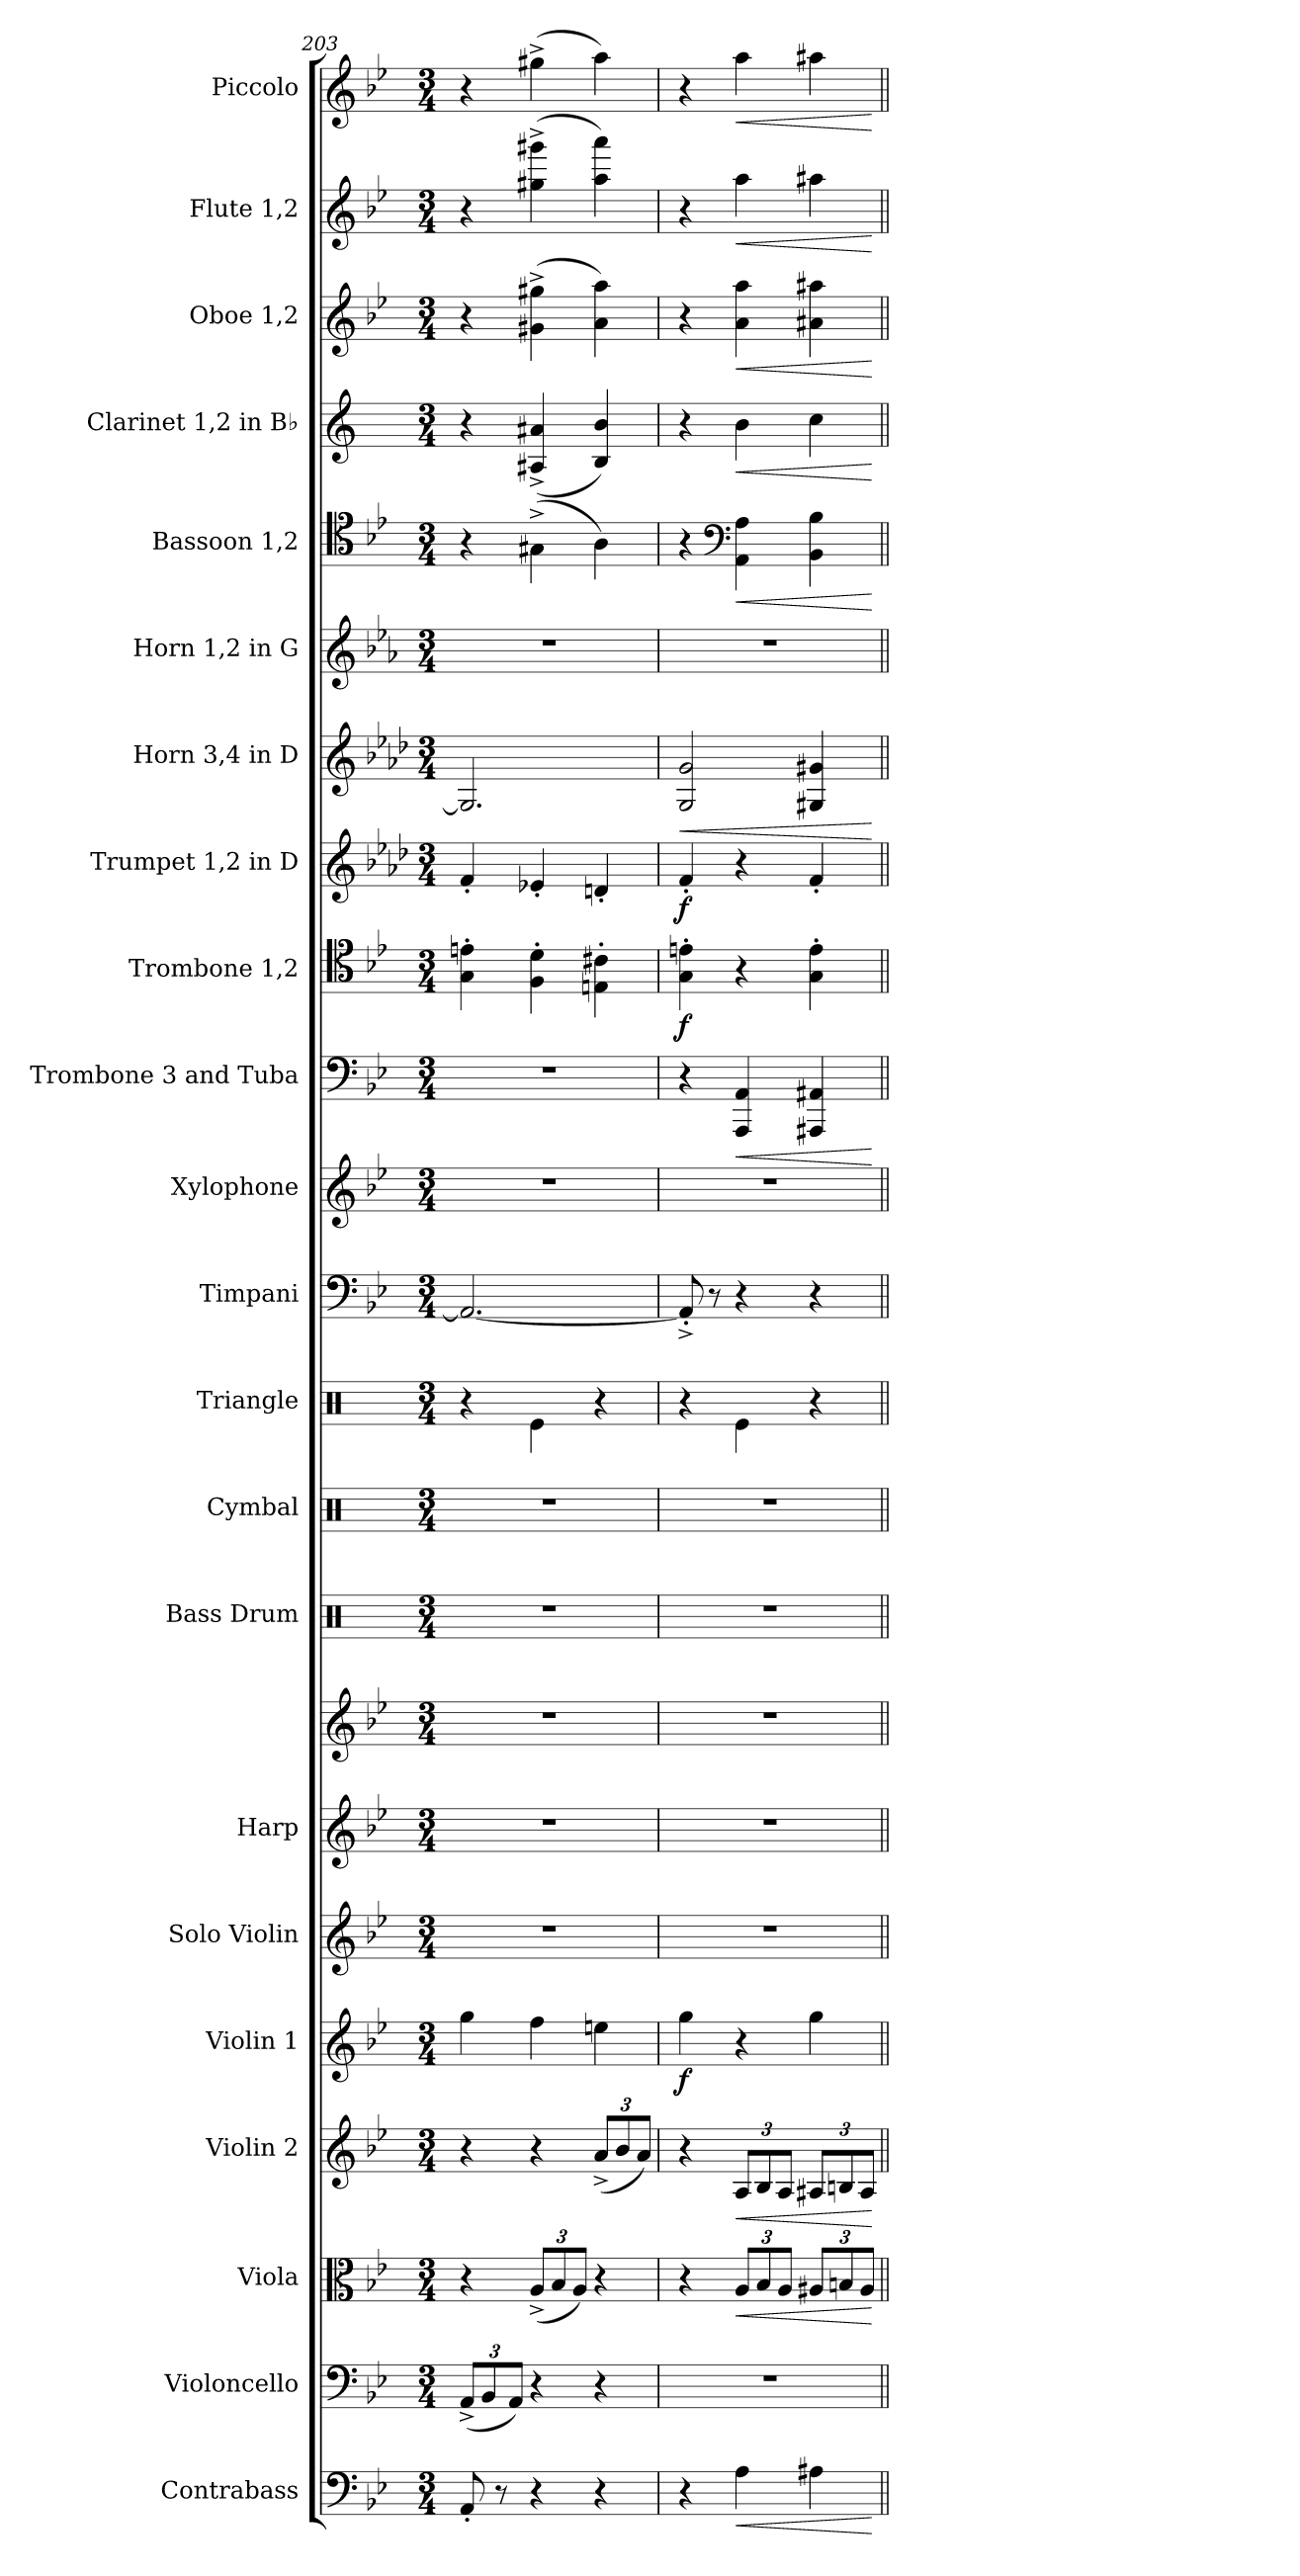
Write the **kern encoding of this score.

**kern	**dynam	**kern	**kern	**dynam	**kern	**dynam	**kern	**dynam	**kern	**kern	**kern	**kern	**kern	**kern	**kern	**kern	**kern	**dynam	**kern	**dynam	**kern	**dynam	**kern	**dynam	**kern	**kern	**dynam	**kern	**dynam	**kern	**dynam	**kern	**dynam	**kern	**dynam
*part22	*part22	*part21	*part20	*part20	*part19	*part19	*part18	*part18	*part17	*part16	*part16	*part15	*part14	*part13	*part12	*part11	*part10	*part10	*part9	*part9	*part8	*part8	*part7	*part7	*part6	*part5	*part5	*part4	*part4	*part3	*part3	*part2	*part2	*part1	*part1
*staff23	*staff23	*staff22	*staff21	*staff21	*staff20	*staff20	*staff19	*staff19	*staff18	*staff17	*staff16	*staff15	*staff14	*staff13	*staff12	*staff11	*staff10	*staff10	*staff9	*staff9	*staff8	*staff8	*staff7	*staff7	*staff6	*staff5	*staff5	*staff4	*staff4	*staff3	*staff3	*staff2	*staff2	*staff1	*staff1
*I"Contrabass	*	*I"Violoncello	*I"Viola	*	*I"Violin 2	*	*I"Violin 1	*	*I"Solo Violin	*I"Harp	*	*I"Bass Drum	*I"Cymbal	*I"Triangle	*I"Timpani	*I"Xylophone	*I"Trombone 3 and Tuba	*	*I"Trombone 1,2	*	*I"Trumpet 1,2 in D	*	*I"Horn 3,4 in D	*	*I"Horn 1,2 in G	*I"Bassoon 1,2	*	*I"Clarinet 1,2 in B♭	*	*I"Oboe 1,2	*	*I"Flute 1,2	*	*I"Piccolo	*
*I'Cb.	*	*I'Vc.	*I'Vla.	*	*I'Vln. 2	*	*I'Vln. 1	*	*I'Solo Vln.	*I'Hrp.	*	*I'B.D	*I'Cym.	*I'Trgl.	*I'Timp.	*I'Xyl.	*I'Tbn. 3 and Tba.	*	*I'Tbn. 1,2	*	*I'Tpt. 1,2 in D	*	*I'Hn. 3,4 in D	*	*I'Hn. 1,2 in G	*I'Bsn. 1,2	*	*I'Cl. 1,2 in B♭	*	*I'Ob. 1,2	*	*I'Fl. 1,2	*	*I'Picc.	*
*clefF4	*	*clefF4	*clefC3	*	*clefG2	*	*clefG2	*	*clefG2	*clefG2	*clefG2	*clefX	*clefX	*clefX	*clefF4	*clefG2	*clefF4	*	*clefC4	*	*clefG2	*	*clefG2	*	*clefG2	*clefC4	*	*clefG2	*	*clefG2	*	*clefG2	*	*clefG2	*
*ITrd7c12	*	*	*	*	*	*	*	*	*	*	*	*	*	*	*	*ITrd-7c-12	*	*	*	*	*ITrd-1c-2	*	*ITrd6c10	*	*ITrd3c5	*	*	*ITrd1c2	*	*	*	*	*	*ITrd-7c-12	*
*k[b-e-]	*	*k[b-e-]	*k[b-e-]	*	*k[b-e-]	*	*k[b-e-]	*	*k[b-e-]	*k[b-e-]	*k[b-e-]	*k[]	*k[]	*k[]	*k[b-e-]	*k[b-e-]	*k[b-e-]	*	*k[b-e-]	*	*k[b-e-]	*	*k[b-e-]	*	*k[b-e-]	*k[b-e-]	*	*k[b-e-]	*	*k[b-e-]	*	*k[b-e-]	*	*k[b-e-]	*
*M3/4	*	*M3/4	*M3/4	*	*M3/4	*	*M3/4	*	*M3/4	*M3/4	*M3/4	*M3/4	*M3/4	*M3/4	*M3/4	*M3/4	*M3/4	*	*M3/4	*	*M3/4	*	*M3/4	*	*M3/4	*M3/4	*	*M3/4	*	*M3/4	*	*M3/4	*	*M3/4	*
*	*	*Xbrackettup	*	*	*	*	*	*	*	*	*	*	*	*	*	*	*	*	*	*	*	*	*	*	*	*	*	*	*	*	*	*	*	*	*
=203	=203	=203	=203	=203	=203	=203	=203	=203	=203	=203	=203	=203	=203	=203	=203	=203	=203	=203	=203	=203	=203	=203	=203	=203	=203	=203	=203	=203	=203	=203	=203	=203	=203	=203	=203
8AAA'/	.	(<12AA^/L	4r	.	4r	.	4gg\	.	2.r	2.r	2.r	2.r	2.r	4r	2.AA/_	2.r	2.r	.	4G\' 4en\'	.	4g'/	.	2.AA/]	.	2.r	4r	.	4r	.	4r	.	4r	.	4r	.
.	.	12BB-/	.	.	.	.	.	.	.	.	.	.	.	.	.	.	.	.	.	.	.	.	.	.	.	.	.	.	.	.	.	.	.	.	.
8r	.	.	.	.	.	.	.	.	.	.	.	.	.	.	.	.	.	.	.	.	.	.	.	.	.	.	.	.	.	.	.	.	.	.	.
.	.	12AA/J)	.	.	.	.	.	.	.	.	.	.	.	.	.	.	.	.	.	.	.	.	.	.	.	.	.	.	.	.	.	.	.	.	.
*	*	*	*Xbrackettup	*	*	*	*	*	*	*	*	*	*	*	*	*	*	*	*	*	*	*	*	*	*	*	*	*	*	*	*	*	*	*	*
4r	.	4r	(<12A^/L	.	4r	.	4ff\	.	.	.	.	.	.	4Re\	.	.	.	.	4F\' 4d\'	.	4fn'/	.	.	.	.	(>4G#X^\	.	(<4G#X/^ 4g#X/^	.	(>4g#X\^ 4gg#X\^	.	(>4gg#X\^ 4ggg#X\^	.	(>4ggg#X^\	.
.	.	.	12B-/	.	.	.	.	.	.	.	.	.	.	.	.	.	.	.	.	.	.	.	.	.	.	.	.	.	.	.	.	.	.	.	.
.	.	.	12A/J)	.	.	.	.	.	.	.	.	.	.	.	.	.	.	.	.	.	.	.	.	.	.	.	.	.	.	.	.	.	.	.	.
*	*	*	*	*	*Xbrackettup	*	*	*	*	*	*	*	*	*	*	*	*	*	*	*	*	*	*	*	*	*	*	*	*	*	*	*	*	*	*
4r	.	4r	4r	.	(<12a^/L	.	4een\	.	.	.	.	.	.	4r	.	.	.	.	4En\' 4c#X\'	.	4en'/	.	.	.	.	4A\)	.	4A/ 4a/)	.	4a\ 4aa\)	.	4aa\ 4aaa\)	.	4aaa\)	.
.	.	.	.	.	12b-/	.	.	.	.	.	.	.	.	.	.	.	.	.	.	.	.	.	.	.	.	.	.	.	.	.	.	.	.	.	.
.	.	.	.	.	12a/J)	.	.	.	.	.	.	.	.	.	.	.	.	.	.	.	.	.	.	.	.	.	.	.	.	.	.	.	.	.	.
=204	=204	=204	=204	=204	=204	=204	=204	=204	=204	=204	=204	=204	=204	=204	=204	=204	=204	=204	=204	=204	=204	=204	=204	=204	=204	=204	=204	=204	=204	=204	=204	=204	=204	=204	=204
!	!	!	!	!	!	!	!	!LO:DY:b	!	!	!	!	!	!	!	!	!	!	!	!LO:DY:b	!	!LO:DY:b	!	!LO:HP:b	!	!	!	!	!	!	!	!	!	!	!
4r	.	2.r	4r	.	4r	.	4gg\	f	2.r	2.r	2.r	2.r	2.r	4r	8AA'^/]	2.r	4r	.	4G\' 4en\'	f	4g'/	f	2AA/ 2A/	<	2.r	4r	.	4r	.	4r	.	4r	.	4r	.
.	.	.	.	.	.	.	.	.	.	.	.	.	.	.	8r	.	.	.	.	.	.	.	.	.	.	.	.	.	.	.	.	.	.	.	.
*	*	*	*	*	*	*	*	*	*	*	*	*	*	*	*	*	*	*	*	*	*	*	*	*	*	*clefF4	*	*	*	*	*	*	*	*	*
!	!LO:HP:b	!	!	!LO:HP:b	!	!LO:HP:b	!	!	!	!	!	!	!	!	!	!	!	!LO:HP:b	!	!	!	!	!	!	!	!	!LO:HP:b	!	!LO:HP:b	!	!LO:HP:b	!	!LO:HP:b	!	!LO:HP:b
4AA\	<	.	12A/L	<	12A/L	<	4r	.	.	.	.	.	.	4Re\	4r	.	4AAA/ 4AA/	<	4r	.	4r	.	.	.	.	4AA\ 4A\	<	4a\	<	4a\ 4aa\	<	4aa\	<	4aaa\	<
.	.	.	12B-/	.	12B-/	.	.	.	.	.	.	.	.	.	.	.	.	.	.	.	.	.	.	.	.	.	.	.	.	.	.	.	.	.	.
.	.	.	12A/J	.	12A/J	.	.	.	.	.	.	.	.	.	.	.	.	.	.	.	.	.	.	.	.	.	.	.	.	.	.	.	.	.	.
4AA#X\	.	.	12A#X/L	.	12A#X/L	.	4gg\	.	.	.	.	.	.	4r	4r	.	4AAA#X/ 4AA#X/	.	4G\' 4e\'	.	4g'/	.	4AA#X/ 4A#X/	.	.	4BB-\ 4B-\	.	4b-\	.	4a#X\ 4aa#X\	.	4aa#X\	.	4aaa#X\	.
.	.	.	12Bn/	.	12Bn/	.	.	.	.	.	.	.	.	.	.	.	.	.	.	.	.	.	.	.	.	.	.	.	.	.	.	.	.	.	.
.	.	.	12A#/J	.	12A#/J	.	.	.	.	.	.	.	.	.	.	.	.	.	.	.	.	.	.	.	.	.	.	.	.	.	.	.	.	.	.
.	[	.	.	[	.	[	.	.	.	.	.	.	.	.	.	.	.	[	.	.	.	.	.	[	.	.	[	.	[	.	[	.	[	.	[
=||	=||	=||	=||	=||	=||	=||	=||	=||	=||	=||	=||	=||	=||	=||	=||	=||	=||	=||	=||	=||	=||	=||	=||	=||	=||	=||	=||	=||	=||	=||	=||	=||	=||	=||	=||
*-	*-	*-	*-	*-	*-	*-	*-	*-	*-	*-	*-	*-	*-	*-	*-	*-	*-	*-	*-	*-	*-	*-	*-	*-	*-	*-	*-	*-	*-	*-	*-	*-	*-	*-	*-
